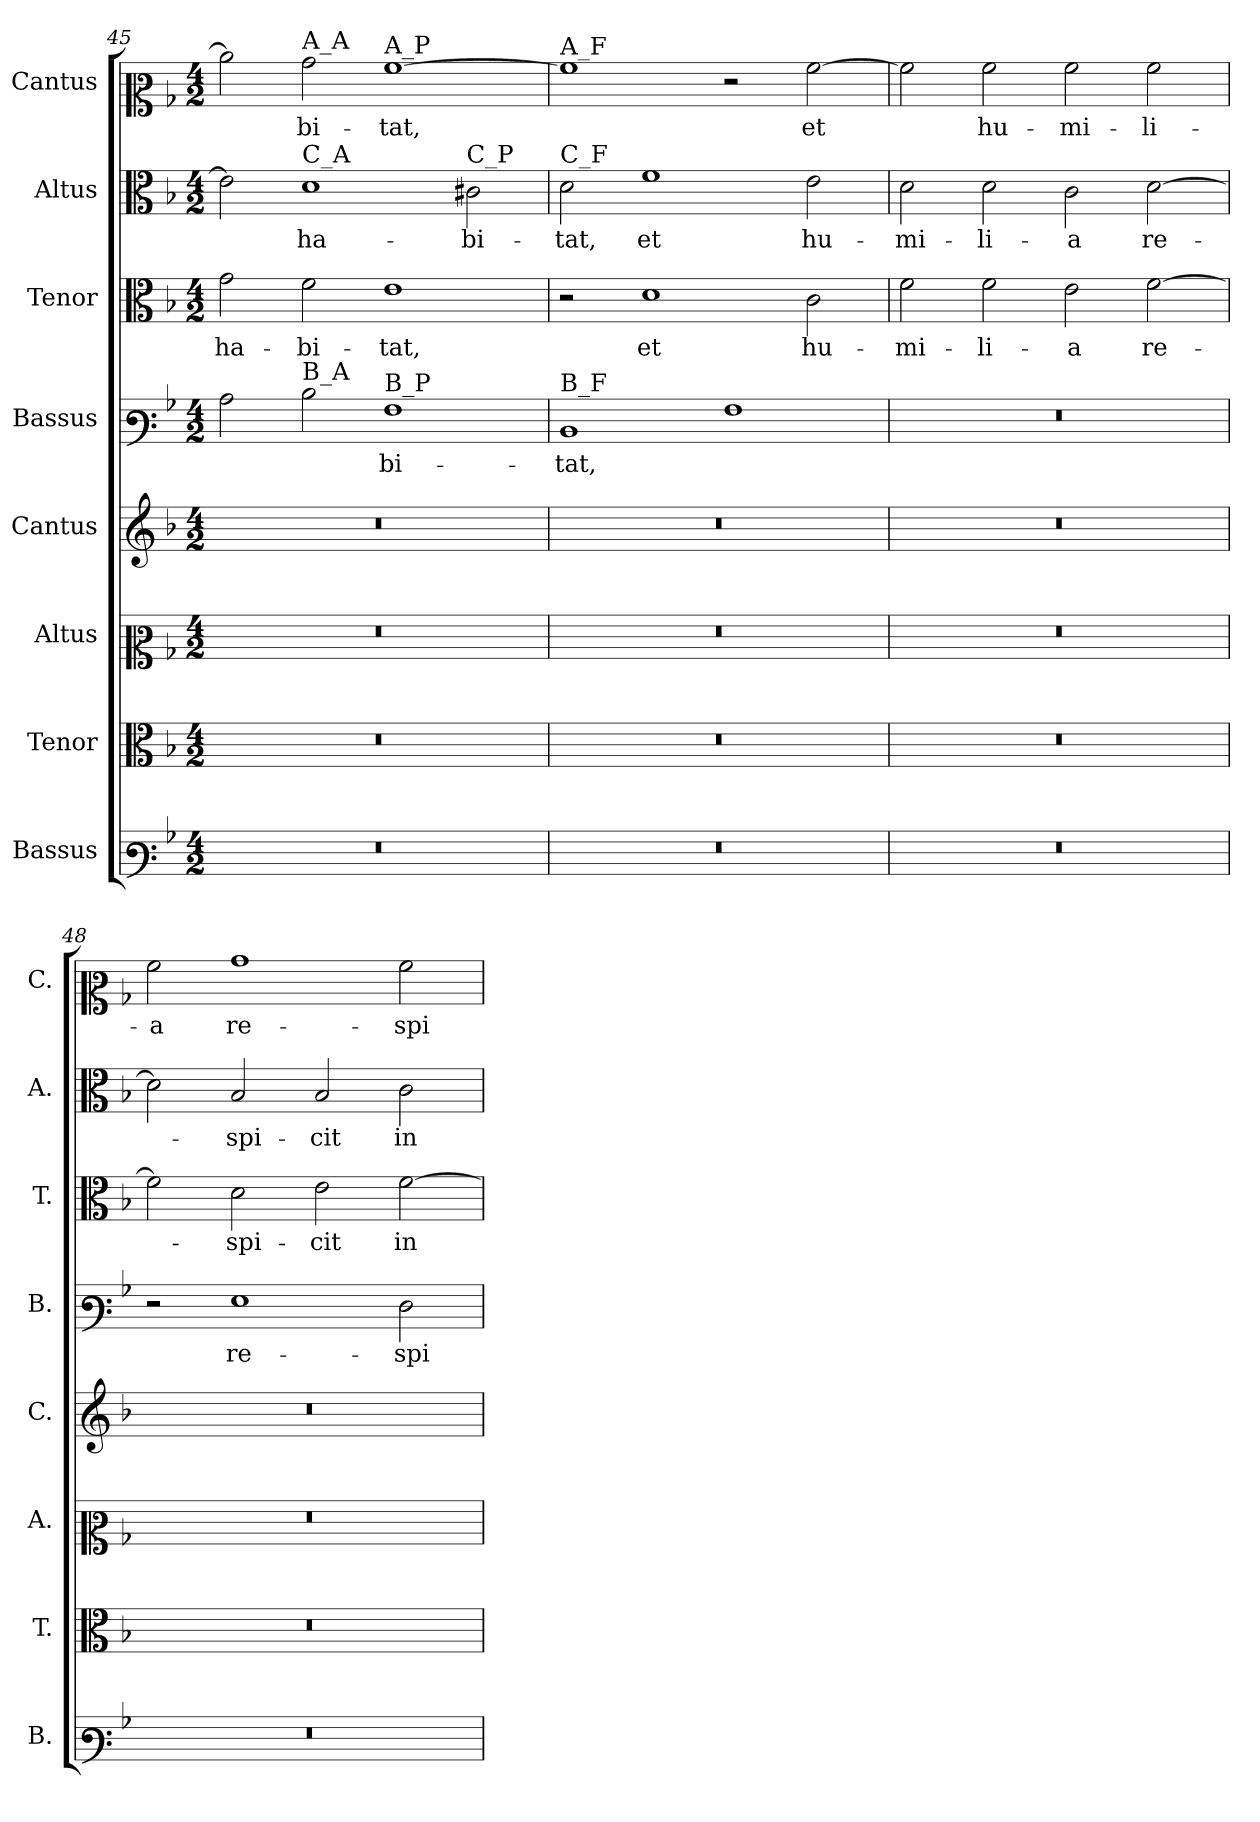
**kern	**kern	**kern	**kern	**kern	**text	**kern	**text	**kern	**text	**kern	**text
*part8	*part7	*part6	*part5	*part4	*part4	*part3	*part3	*part2	*part2	*part1	*part1
*staff8	*staff7	*staff6	*staff5	*staff4	*staff4	*staff3	*staff3	*staff2	*staff2	*staff1	*staff1
*I"Bassus	*I"Tenor	*I"Altus	*I"Cantus	*I"Bassus	*	*I"Tenor	*	*I"Altus	*	*I"Cantus	*
*I'B.	*I'T.	*I'A.	*I'C.	*I'B.	*	*I'T.	*	*I'A.	*	*I'C.	*
*clefF3	*clefC3	*clefC2	*clefG2	*clefF3	*	*clefC3	*	*clefC3	*	*clefC2	*
*k[b-]	*k[b-]	*k[b-]	*k[b-]	*k[b-]	*	*k[b-]	*	*k[b-]	*	*k[b-]	*
*M4/2	*M4/2	*M4/2	*M4/2	*M4/2	*	*M4/2	*	*M4/2	*	*M4/2	*
=45	=45	=45	=45	=45	=45	=45	=45	=45	=45	=45	=45
!LO:N:vis=1	!LO:N:vis=1	!LO:N:vis=1	!LO:N:vis=1	!	!	!	!	!	!	!	!
0r	0r	0r	0r	2c\	.	2g\	ha-	2e\]	.	2cc\]	.
!	!	!	!	!	!	!	!	!	!	!LO:TX:a:t=A_A	!
!	!	!	!	!	!	!	!	!LO:TX:a:t=C_A	!	!	!
!	!	!	!	!LO:TX:a:t=B_A	!	!	!	!	!	!	!
.	.	.	.	2d\	.	2f\	-bi-	1d	ha-	2b-\	-bi-
!	!	!	!	!	!	!	!	!	!	!LO:TX:a:t=A_P	!
!	!	!	!	!LO:TX:a:t=B_P	!	!	!	!	!	!	!
.	.	.	.	1A	bi-	1e	-tat,	.	.	[1a	-tat,
!	!	!	!	!	!	!	!	!LO:TX:a:t=C_P	!	!	!
.	.	.	.	.	.	.	.	2c#X\	-bi-	.	.
=46	=46	=46	=46	=46	=46	=46	=46	=46	=46	=46	=46
!	!	!	!	!	!	!	!	!	!	!LO:TX:a:t=A_F	!
!	!	!	!	!	!	!	!	!LO:TX:a:t=C_F	!	!	!
!	!	!	!	!LO:TX:a:t=B_F	!	!	!	!	!	!	!
!LO:N:vis=1	!LO:N:vis=1	!LO:N:vis=1	!LO:N:vis=1	!	!	!	!	!	!	!	!
0r	0r	0r	0r	1D	-tat,	2r	.	2d\	-tat,	1a]	.
.	.	.	.	.	.	1d	et	1f	et	.	.
.	.	.	.	1A	.	.	.	.	.	2r	.
.	.	.	.	.	.	2c\	hu-	2e\	hu-	[2a\	et
=47	=47	=47	=47	=47	=47	=47	=47	=47	=47	=47	=47
!LO:N:vis=1	!LO:N:vis=1	!LO:N:vis=1	!LO:N:vis=1	!LO:N:vis=1	!	!	!	!	!	!	!
0r	0r	0r	0r	0r	.	2f\	-mi-	2d\	-mi-	2a\]	.
.	.	.	.	.	.	2f\	-li-	2d\	-li-	2a\	hu-
.	.	.	.	.	.	2e\	-a	2c\	a	2a\	-mi-
.	.	.	.	.	.	[2f\	re-	[2d\	re-	2a\	-li-
=48	=48	=48	=48	=48	=48	=48	=48	=48	=48	=48	=48
!LO:N:vis=1	!LO:N:vis=1	!LO:N:vis=1	!LO:N:vis=1	!	!	!	!	!	!	!	!
0r	0r	0r	0r	2r	.	2f\]	.	2d\]	.	2a\	a
.	.	.	.	1G	re-	2d\	-spi-	2B-/	-spi-	1b-	re-
.	.	.	.	.	.	2e\	-cit	2B-/	-cit	.	.
.	.	.	.	2F\	-spi-	[2f\	in	2c\	in	2a\	-spi-
=	=	=	=	=	=	=	=	=	=	=	=
*-	*-	*-	*-	*-	*-	*-	*-	*-	*-	*-	*-
